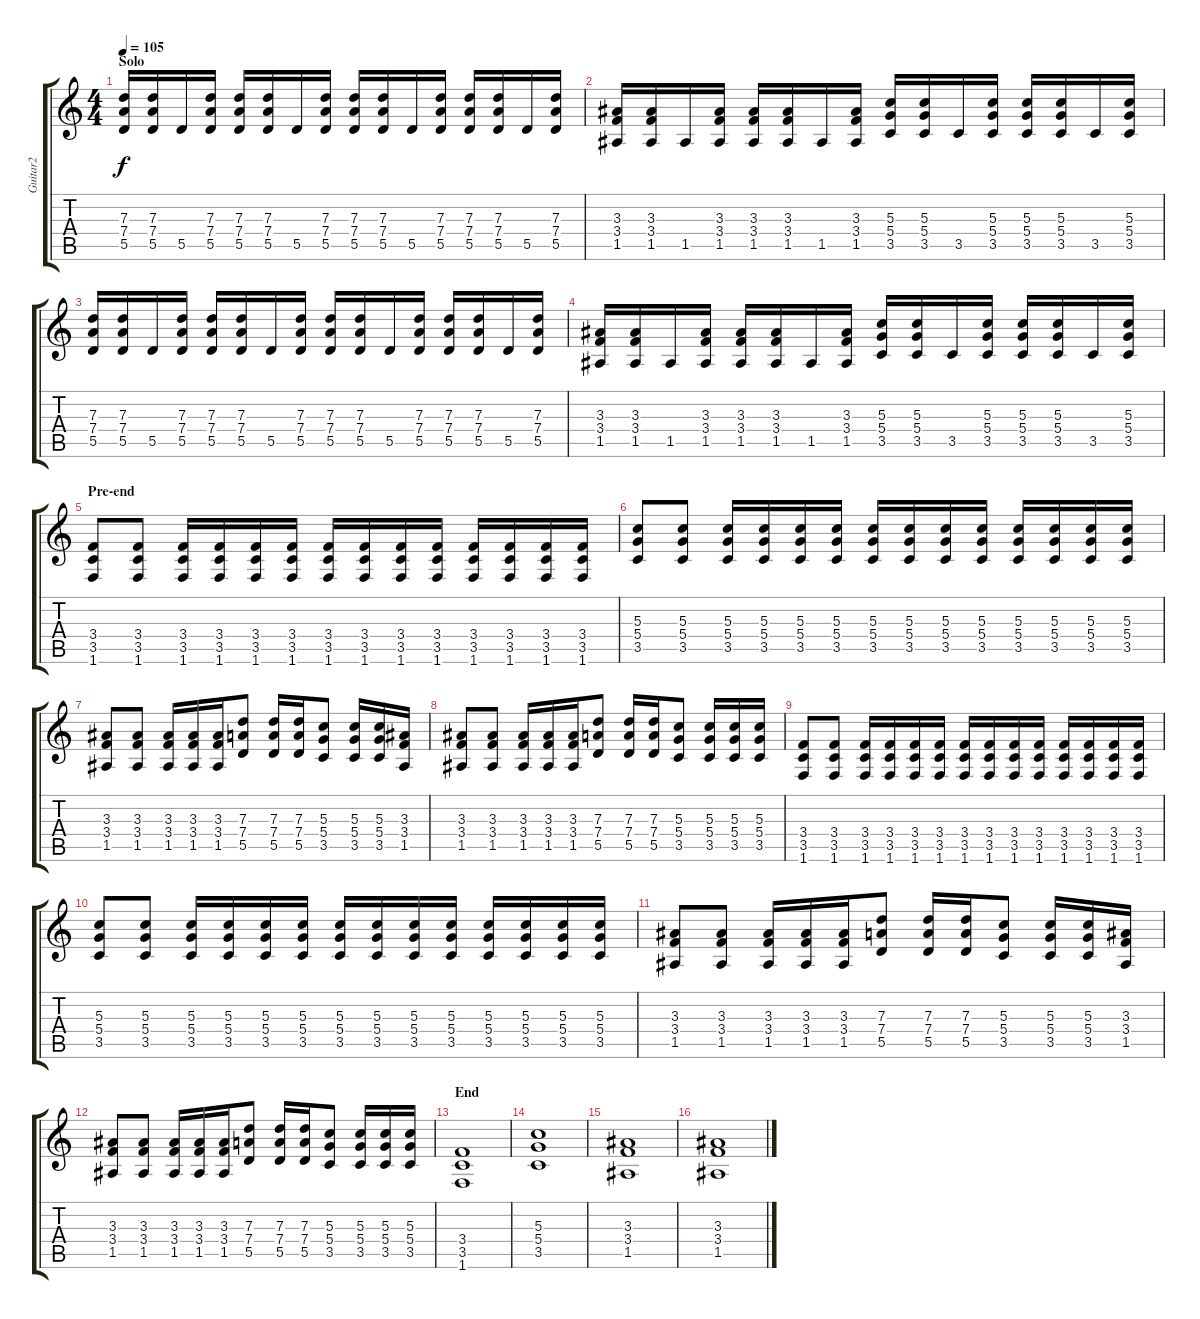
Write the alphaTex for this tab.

\track ("Guitar2" "Guitar2") {instrument distortionguitar}
\staff {score tabs}
\tuning (E4 B3 G3 D3 A2 E2) {hide}
\ts (4 4)
\section ("" "Solo")
\tempo 105
\clef g2
\ks c
(7.3 7.4 5.5).16{dy f} (7.3 7.4 5.5).16 5.5.16 (7.3 7.4 5.5).16 (7.3 7.4 5.5).16 (7.3 7.4 5.5).16 5.5.16 (7.3 7.4 5.5).16 (7.3 7.4 5.5).16 (7.3 7.4 5.5).16 5.5.16 (7.3 7.4 5.5).16 (7.3 7.4 5.5).16 (7.3 7.4 5.5).16 5.5.16 (7.3 7.4 5.5).16 |
(3.3 3.4 1.5).16 (3.3 3.4 1.5).16 1.5.16 (3.3 3.4 1.5).16 (3.3 3.4 1.5).16 (3.3 3.4 1.5).16 1.5.16 (3.3 3.4 1.5).16 (5.3 5.4 3.5).16 (5.3 5.4 3.5).16 3.5.16 (5.3 5.4 3.5).16 (5.3 5.4 3.5).16 (5.3 5.4 3.5).16 3.5.16 (5.3 5.4 3.5).16 |
(7.3 7.4 5.5).16 (7.3 7.4 5.5).16 5.5.16 (7.3 7.4 5.5).16 (7.3 7.4 5.5).16 (7.3 7.4 5.5).16 5.5.16 (7.3 7.4 5.5).16 (7.3 7.4 5.5).16 (7.3 7.4 5.5).16 5.5.16 (7.3 7.4 5.5).16 (7.3 7.4 5.5).16 (7.3 7.4 5.5).16 5.5.16 (7.3 7.4 5.5).16 |
(3.3 3.4 1.5).16 (3.3 3.4 1.5).16 1.5.16 (3.3 3.4 1.5).16 (3.3 3.4 1.5).16 (3.3 3.4 1.5).16 1.5.16 (3.3 3.4 1.5).16 (5.3 5.4 3.5).16 (5.3 5.4 3.5).16 3.5.16 (5.3 5.4 3.5).16 (5.3 5.4 3.5).16 (5.3 5.4 3.5).16 3.5.16 (5.3 5.4 3.5).16 |
\section ("" "Pre-end")
(3.4 3.5 1.6).8 (3.4 3.5 1.6).8 (3.4 3.5 1.6).16 (3.4 3.5 1.6).16 (3.4 3.5 1.6).16 (3.4 3.5 1.6).16 (3.4 3.5 1.6).16 (3.4 3.5 1.6).16 (3.4 3.5 1.6).16 (3.4 3.5 1.6).16 (3.4 3.5 1.6).16 (3.4 3.5 1.6).16 (3.4 3.5 1.6).16 (3.4 3.5 1.6).16 |
(5.3 5.4 3.5).8 (5.3 5.4 3.5).8 (5.3 5.4 3.5).16 (5.3 5.4 3.5).16 (5.3 5.4 3.5).16 (5.3 5.4 3.5).16 (5.3 5.4 3.5).16 (5.3 5.4 3.5).16 (5.3 5.4 3.5).16 (5.3 5.4 3.5).16 (5.3 5.4 3.5).16 (5.3 5.4 3.5).16 (5.3 5.4 3.5).16 (5.3 5.4 3.5).16 |
(3.3 3.4 1.5).8 (3.3 3.4 1.5).8 (3.3 3.4 1.5).16 (3.3 3.4 1.5).16 (3.3 3.4 1.5).16 (7.3 7.4 5.5).8 (7.3 7.4 5.5).16 (7.3 7.4 5.5).16 (5.3 5.4 3.5).8 (5.3 5.4 3.5).16 (5.3 5.4 3.5).16 (3.3 3.4 1.5).16 |
(3.3 3.4 1.5).8 (3.3 3.4 1.5).8 (3.3 3.4 1.5).16 (3.3 3.4 1.5).16 (3.3 3.4 1.5).16 (7.3 7.4 5.5).8 (7.3 7.4 5.5).16 (7.3 7.4 5.5).16 (5.3 5.4 3.5).8 (5.3 5.4 3.5).16 (5.3 5.4 3.5).16 (5.3 5.4 3.5).16 |
(3.4 3.5 1.6).8 (3.4 3.5 1.6).8 (3.4 3.5 1.6).16 (3.4 3.5 1.6).16 (3.4 3.5 1.6).16 (3.4 3.5 1.6).16 (3.4 3.5 1.6).16 (3.4 3.5 1.6).16 (3.4 3.5 1.6).16 (3.4 3.5 1.6).16 (3.4 3.5 1.6).16 (3.4 3.5 1.6).16 (3.4 3.5 1.6).16 (3.4 3.5 1.6).16 |
(5.3 5.4 3.5).8 (5.3 5.4 3.5).8 (5.3 5.4 3.5).16 (5.3 5.4 3.5).16 (5.3 5.4 3.5).16 (5.3 5.4 3.5).16 (5.3 5.4 3.5).16 (5.3 5.4 3.5).16 (5.3 5.4 3.5).16 (5.3 5.4 3.5).16 (5.3 5.4 3.5).16 (5.3 5.4 3.5).16 (5.3 5.4 3.5).16 (5.3 5.4 3.5).16 |
(3.3 3.4 1.5).8 (3.3 3.4 1.5).8 (3.3 3.4 1.5).16 (3.3 3.4 1.5).16 (3.3 3.4 1.5).16 (7.3 7.4 5.5).8 (7.3 7.4 5.5).16 (7.3 7.4 5.5).16 (5.3 5.4 3.5).8 (5.3 5.4 3.5).16 (5.3 5.4 3.5).16 (3.3 3.4 1.5).16 |
(3.3 3.4 1.5).8 (3.3 3.4 1.5).8 (3.3 3.4 1.5).16 (3.3 3.4 1.5).16 (3.3 3.4 1.5).16 (7.3 7.4 5.5).8 (7.3 7.4 5.5).16 (7.3 7.4 5.5).16 (5.3 5.4 3.5).8 (5.3 5.4 3.5).16 (5.3 5.4 3.5).16 (5.3 5.4 3.5).16 |
\section ("" "End")
(3.4 3.5 1.6).1 |
(5.3 5.4 3.5).1 |
(3.3 3.4 1.5).1 |
(3.3 3.4 1.5).1
